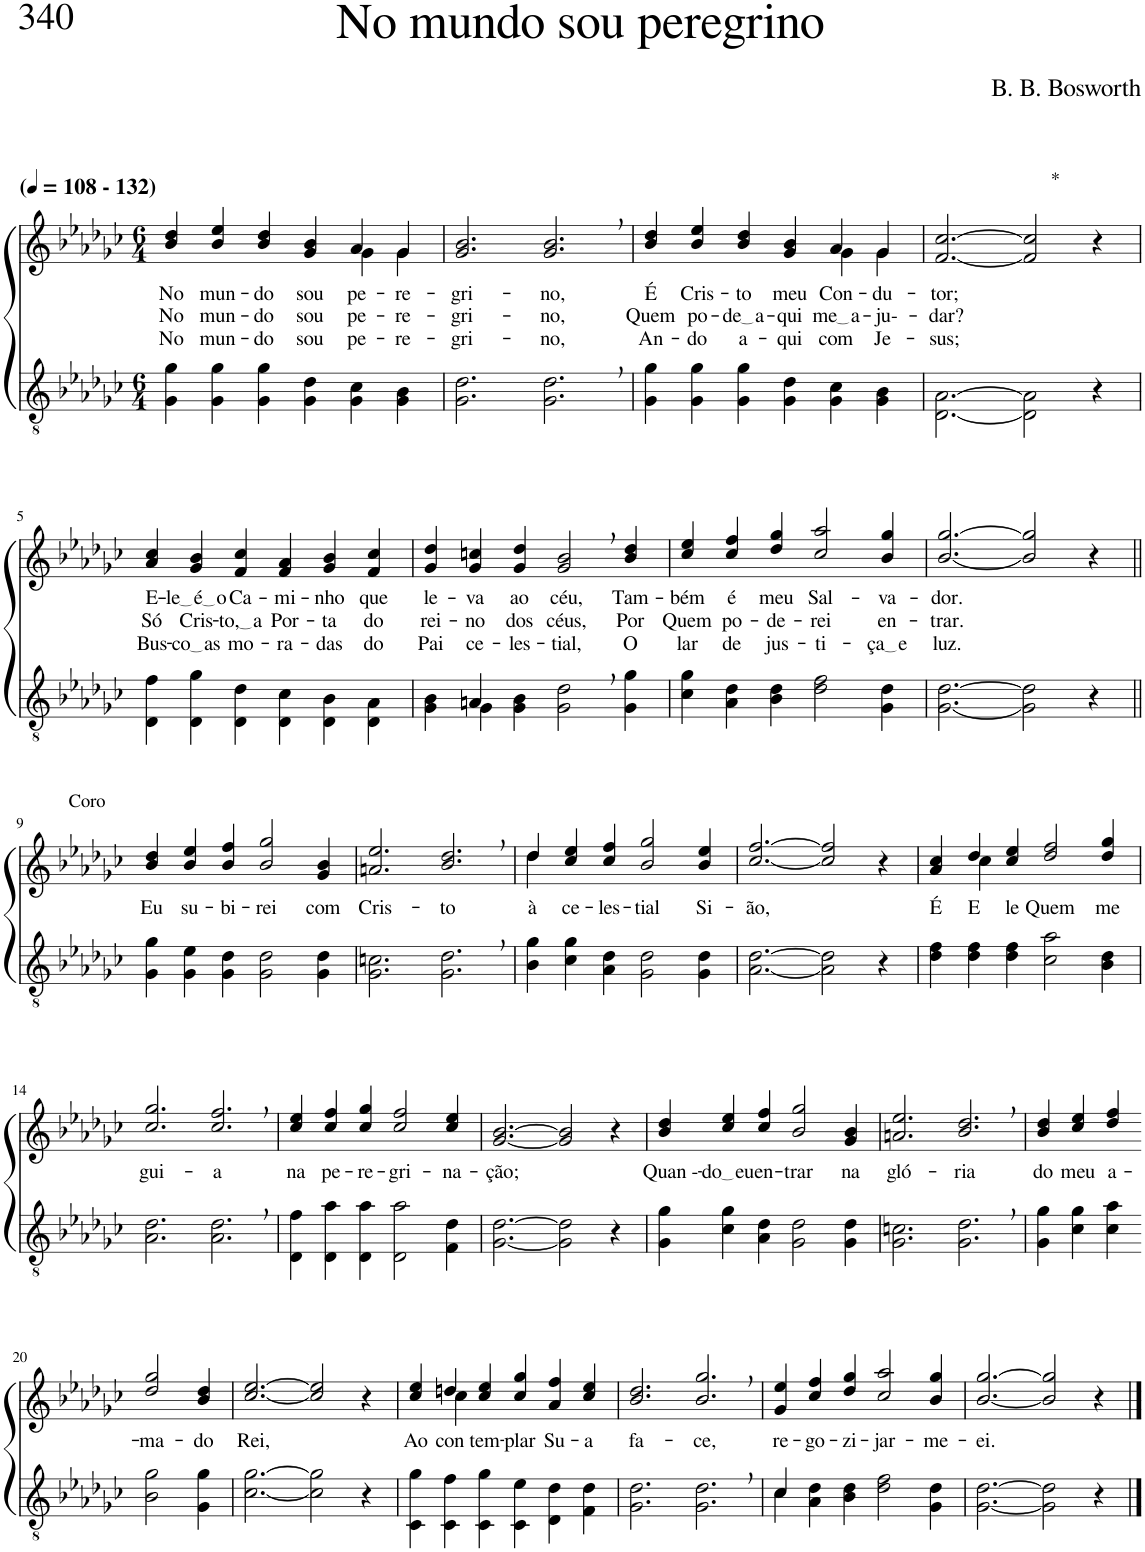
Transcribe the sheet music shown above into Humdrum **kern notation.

**kern	**kern	**text	**text	**text
*part2	*part1	*part1	*part1	*part1
*staff2	*staff1	*staff1	*staff1	*staff1
*I"Parte III e IV	*I"Parte I e II	*	*	*
*clefGv2	*clefG2	*	*	*
*Trd3c5	*Trd3c5	*	*	*
*k[b-e-a-d-g-c-]	*k[b-e-a-d-g-c-]	*	*	*
*M6/4	*M6/4	*	*	*
*MM108	*MM108	*	*	*
=1	=1	=1	=1	=1
!	!LO:TX:a:B:t=(	!	!	!
!	!LO:TX:a:B:t=- 132)	!	!	!
!	!	!LO:LY:b	!LO:LY:b	!LO:LY:b
*	*^	*	*	*
4G-\ 4g-\	4b-/ 4dd-/	1ryy	No	No	No
!	!	!	!LO:LY:b	!LO:LY:b	!LO:LY:b
4G-\ 4g-\	4b-/ 4ee-/	.	mun-	mun-	mun-
!	!	!	!LO:LY:b	!LO:LY:b	!LO:LY:b
4G-\ 4g-\	4b-/ 4dd-/	.	-do	-do	-do
!	!	!	!LO:LY:b	!LO:LY:b	!LO:LY:b
4G-\ 4d-\	4g-/ 4b-/	.	sou	sou	sou
!	!	!	!LO:LY:b	!LO:LY:b	!LO:LY:b
4G-\ 4c-\	4a-/	4g-\	pe-	pe-	pe-
!	!	!	!LO:LY:b	!LO:LY:b	!LO:LY:b
4G-\ 4B-\	4g-/	4g-\	-re-	-re-	-re-
=2	=2	=2	=2	=2	=2
!	!	!	!LO:LY:b	!LO:LY:b	!LO:LY:b
*	*v	*v	*	*	*
2.G-\ 2.d-\	2.g-/ 2.b-/	-gri-	-gri-	-gri-
!	!	!LO:LY:b	!LO:LY:b	!LO:LY:b
2.G-\, 2.d-\,	2.g-/, 2.b-/,	-no,	-no,	-no,
=3	=3	=3	=3	=3
!	!	!LO:LY:b	!LO:LY:b	!LO:LY:b
*	*^	*	*	*
4G-\ 4g-\	4b-/ 4dd-/	1ryy	É	Quem	An-
!	!	!	!LO:LY:b	!LO:LY:b	!LO:LY:b
4G-\ 4g-\	4b-/ 4ee-/	.	Cris-	po-	-do
!	!	!	!LO:LY:b	!LO:LY:b	!LO:LY:b
4G-\ 4g-\	4b-/ 4dd-/	.	-to	de a	a-
!	!	!	!LO:LY:b	!LO:LY:b	!LO:LY:b
4G-\ 4d-\	4g-/ 4b-/	.	meu	-qui	-qui
!	!	!	!LO:LY:b	!LO:LY:b	!LO:LY:b
4G-\ 4c-\	4a-/	4g-\	Con-	me a	com
!	!	!	!LO:LY:b	!LO:LY:b	!LO:LY:b
4G-\ 4B-\	4g-/	4g-\	-du-	-ju--	Je-
=4	=4	=4	=4	=4	=4
!	!	!	!LO:LY:b	!LO:LY:b	!LO:LY:b
*	*v	*v	*	*	*
[2.D-\ [2.A-\	[2.f/ [2.cc-/	-tor;	-dar?	-sus;
!	!LO:TX:a:t=*	!	!	!
2D-\] 2A-\]	2f/] 2cc-/]	.	.	.
4r	4r	.	.	.
!!LO:LB:g=z
=5	=5	=5	=5	=5
!	!	!LO:LY:b	!LO:LY:b	!LO:LY:b
4D-\ 4f\	4a-/ 4cc-/	E-	Só	Bus-
!	!	!LO:LY:b	!LO:LY:b	!LO:LY:b
4D-\ 4g-\	4g-/ 4b-/	le é o	Cris-	co as
!	!	!LO:LY:b	!LO:LY:b	!LO:LY:b
4D-\ 4d-\	4f/ 4cc-/	-Ca-	to, a	mo-
!	!	!LO:LY:b	!LO:LY:b	!LO:LY:b
4D-\ 4c-\	4f/ 4a-/	-mi-	Por-	-ra-
!	!	!LO:LY:b	!LO:LY:b	!LO:LY:b
4D-\ 4B-\	4g-/ 4b-/	-nho	-ta	-das
!	!	!LO:LY:b	!LO:LY:b	!LO:LY:b
4D-\ 4A-\	4f/ 4cc-/	que	do	do
=6	=6	=6	=6	=6
*^	*	*	*	*
!	!	!	!LO:LY:b	!LO:LY:b	!LO:LY:b
4G-\ 4B-\	4ryy	4g-/ 4dd-/	le-	rei-	Pai
!	!	!	!LO:LY:b	!LO:LY:b	!LO:LY:b
4G-\	4An/	4g-/ 4ccn/	-va	-no	ce-
!	!	!	!LO:LY:b	!LO:LY:b	!LO:LY:b
4G-\ 4B-\	1ryy	4g-/ 4dd-/	ao	dos	-les-
!	!	!	!LO:LY:b	!LO:LY:b	!LO:LY:b
2G-\, 2d-\,	.	2g-/, 2b-/,	céu,	céus,	-tial,
!	!	!	!LO:LY:b	!LO:LY:b	!LO:LY:b
4G-\ 4g-\	.	4b-/ 4dd-/	Tam-	Por	O
*v	*v	*	*	*	*
=7	=7	=7	=7	=7
!	!	!LO:LY:b	!LO:LY:b	!LO:LY:b
4c-\ 4g-\	4cc-/ 4ee-/	-bém	Quem	lar
!	!	!LO:LY:b	!LO:LY:b	!LO:LY:b
4A-\ 4d-\	4cc-/ 4ff/	é	po-	de
!	!	!LO:LY:b	!LO:LY:b	!LO:LY:b
4B-\ 4d-\	4dd-/ 4gg-/	meu	-de-	jus-
!	!	!LO:LY:b	!LO:LY:b	!LO:LY:b
2d-\ 2f\	2cc-/ 2aa-/	Sal-	-rei	-ti-
!	!	!LO:LY:b	!LO:LY:b	!LO:LY:b
4G-\ 4d-\	4b-/ 4gg-/	-va-	en-	ça e
=8	=8	=8	=8	=8
!	!	!LO:LY:b	!LO:LY:b	!LO:LY:b
[2.G-\ [2.d-\	[2.b-/ [2.gg-/	-dor.	-trar.	luz.
2G-\] 2d-\]	2b-/] 2gg-/]	.	.	.
4r	4r	.	.	.
!!LO:LB:g=z
=9||	=9||	=9||	=9||	=9||
!	!LO:TX:a:t=Coro	!	!	!
!	!	!LO:LY:b	!	!
4G-\ 4g-\	4b-/ 4dd-/	Eu	.	.
!	!	!LO:LY:b	!	!
4G-\ 4e-\	4b-/ 4ee-/	su-	.	.
!	!	!LO:LY:b	!	!
4G-\ 4d-\	4b-/ 4ff/	-bi-	.	.
!	!	!LO:LY:b	!	!
2G-\ 2d-\	2b-/ 2gg-/	-rei	.	.
!	!	!LO:LY:b	!	!
4G-\ 4d-\	4g-/ 4b-/	com	.	.
=10	=10	=10	=10	=10
!	!	!LO:LY:b	!	!
2.G-\ 2.cn\	2.an/ 2.ee-/	Cris-	.	.
!	!	!LO:LY:b	!	!
2.G-\, 2.d-\,	2.b-/, 2.dd-/,	-to	.	.
=11	=11	=11	=11	=11
*	*^	*	*	*
!	!	!	!LO:LY:b	!	!
4B-\ 4g-\	4dd-/	4dd-\	à	.	.
!	!	!	!LO:LY:b	!	!
4c-\ 4g-\	4cc-/ 4ee-/	1ryy	ce-	.	.
!	!	!	!LO:LY:b	!	!
4A-\ 4d-\	4cc-/ 4ff/	.	-les-	.	.
!	!	!	!LO:LY:b	!	!
2G-\ 2d-\	2b-/ 2gg-/	.	-tial	.	.
!	!	!	!LO:LY:b	!	!
4G-\ 4d-\	4b-/ 4ee-/	4ryy	Si-	.	.
=12	=12	=12	=12	=12	=12
!	!	!	!LO:LY:b	!	!
*	*v	*v	*	*	*
[2.A-\ [2.d-\	[2.cc-/ [2.ff/	-ão,	.	.
2A-\] 2d-\]	2cc-/] 2ff/]	.	.	.
4r	4r	.	.	.
=13	=13	=13	=13	=13
!	!	!LO:LY:b	!	!
*	*^	*	*	*
4d-\ 4f\	4a-/ 4cc-/	4ryy	É	.	.
!	!	!	!LO:LY:b	!	!
4d-\ 4f\	4dd-/	4cc-\	E-	.	.
!	!	!	!LO:LY:b	!	!
4d-\ 4f\	4cc-/ 4ee-/	1ryy	-le	.	.
!	!	!	!LO:LY:b	!	!
2c-\ 2a-\	2dd-/ 2ff/	.	Quem	.	.
!	!	!	!LO:LY:b	!	!
4B-\ 4d-\	4dd-/ 4gg-/	.	me	.	.
*	*v	*v	*	*	*
!!LO:LB:g=z
=14	=14	=14	=14	=14
!	!	!LO:LY:b	!	!
2.A-\ 2.d-\	2.cc-/ 2.gg-/	gui-	.	.
!	!	!LO:LY:b	!	!
2.A-\, 2.d-\,	2.cc-/, 2.ff/,	-a	.	.
=15	=15	=15	=15	=15
!	!	!LO:LY:b	!	!
4D-\ 4f\	4cc-/ 4ee-/	na	.	.
!	!	!LO:LY:b	!	!
4D-\ 4a-\	4cc-/ 4ff/	pe-	.	.
!	!	!LO:LY:b	!	!
4D-\ 4a-\	4cc-/ 4gg-/	-re-	.	.
!	!	!LO:LY:b	!	!
2D-\ 2a-\	2cc-/ 2ff/	-gri-	.	.
!	!	!LO:LY:b	!	!
4F\ 4d-\	4cc-/ 4ee-/	-na-	.	.
=16	=16	=16	=16	=16
!	!	!LO:LY:b	!	!
[2.G-\ [2.d-\	[2.g-/ [2.b-/	-ção;	.	.
2G-\] 2d-\]	2g-/] 2b-/]	.	.	.
4r	4r	.	.	.
=17	=17	=17	=17	=17
!	!	!LO:LY:b	!	!
4G-\ 4g-\	4b-/ 4dd-/	Quan --	.	.
!	!	!LO:LY:b	!	!
4c-\ 4g-\	4cc-/ 4ee-/	do eu	.	.
!	!	!LO:LY:b	!	!
4A-\ 4d-\	4cc-/ 4ff/	en-	.	.
!	!	!LO:LY:b	!	!
2G-\ 2d-\	2b-/ 2gg-/	-trar	.	.
!	!	!LO:LY:b	!	!
4G-\ 4d-\	4g-/ 4b-/	na	.	.
=18	=18	=18	=18	=18
!	!	!LO:LY:b	!	!
2.G-\ 2.cn\	2.an/ 2.ee-/	gló-	.	.
!	!	!LO:LY:b	!	!
2.G-\, 2.d-\,	2.b-/, 2.dd-/,	-ria	.	.
=19	=19	=19	=19	=19
!	!	!LO:LY:b	!	!
4G-\ 4g-\	4b-/ 4dd-/	do	.	.
!	!	!LO:LY:b	!	!
4c-\ 4g-\	4cc-/ 4ee-/	meu	.	.
!	!	!LO:LY:b	!	!
4c-\ 4a-\	4dd-/ 4ff/	a-	.	.
!!LO:LB:g=z
=20-	=20-	=20-	=20-	=20-
!	!	!LO:LY:b	!	!
2B-\ 2g-\	2dd-/ 2gg-/	-ma-	.	.
!	!	!LO:LY:b	!	!
4G-\ 4g-\	4b-/ 4dd-/	-do	.	.
=21	=21	=21	=21	=21
!	!	!LO:LY:b	!	!
[2.c-\ [2.g-\	[2.cc-/ [2.ee-/	Rei,	.	.
2c-\] 2g-\]	2cc-/] 2ee-/]	.	.	.
4r	4r	.	.	.
=22	=22	=22	=22	=22
!	!	!LO:LY:b	!	!
*	*^	*	*	*
4C-\ 4g-\	4cc-/ 4ee-/	4ryy	Ao	.	.
!	!	!	!LO:LY:b	!	!
4C-\ 4f\	4ddn/	4cc-\	con-	.	.
!	!	!	!LO:LY:b	!	!
4C-\ 4g-\	4cc-/ 4ee-/	1ryy	-tem-	.	.
!	!	!	!LO:LY:b	!	!
4C-\ 4e-\	4cc-/ 4gg-/	.	-plar	.	.
!	!	!	!LO:LY:b	!	!
4D-\ 4d-\	4a-/ 4ff/	.	Su-	.	.
!	!	!	!LO:LY:b	!	!
4F\ 4d-\	4cc-/ 4ee-/	.	-a	.	.
*	*v	*v	*	*	*
=23	=23	=23	=23	=23
!	!	!LO:LY:b	!	!
2.G-\ 2.d-\	2.b-/ 2.dd-/	fa-	.	.
!	!	!LO:LY:b	!	!
2.G-\, 2.d-\,	2.b-/, 2.gg-/,	-ce,	.	.
=24	=24	=24	=24	=24
*^	*	*	*	*
!	!	!	!LO:LY:b	!	!
4c-\	4c-/	4g-/ 4ee-/	re-	.	.
!	!	!	!LO:LY:b	!	!
4A-\ 4d-\	1ryy	4cc-/ 4ff/	-go-	.	.
!	!	!	!LO:LY:b	!	!
4B-\ 4d-\	.	4dd-/ 4gg-/	-zi-	.	.
!	!	!	!LO:LY:b	!	!
2d-\ 2f\	.	2cc-/ 2aa-/	-jar-	.	.
!	!	!	!LO:LY:b	!	!
4G-\ 4d-\	4ryy	4b-/ 4gg-/	-me-	.	.
=25	=25	=25	=25	=25	=25
!	!	!	!LO:LY:b	!	!
*v	*v	*	*	*	*
[2.G-\ [2.d-\	[2.b-/ [2.gg-/	-ei.	.	.
2G-\] 2d-\]	2b-/] 2gg-/]	.	.	.
4r	4r	.	.	.
==	==	==	==	==
*-	*-	*-	*-	*-
